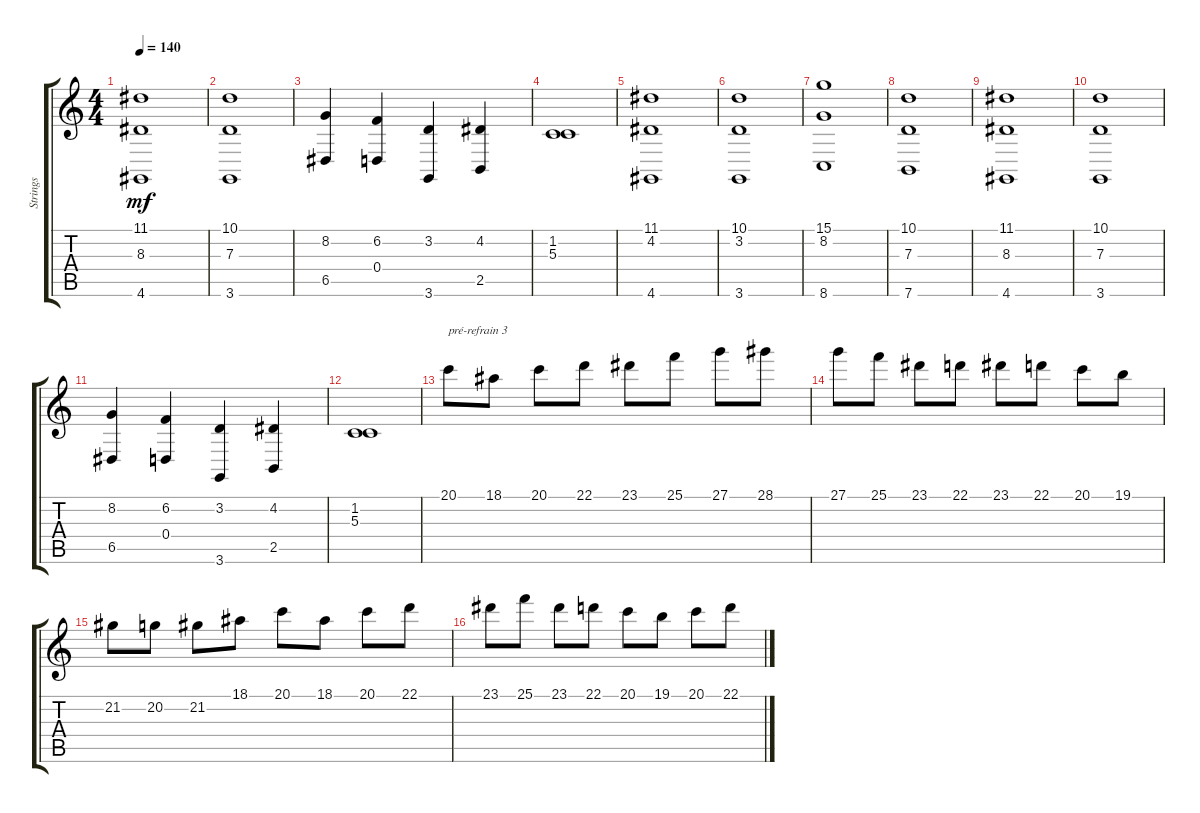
\track ("Strings" "Strings") {instrument stringensemble1}
\staff {score tabs}
\tuning (E4 B3 G3 D3 A2 E2) {hide}
\ts (4 4)
\tempo 140
\clef g2
\ks c
(11.1 8.3 4.6).1{dy mf} |
(10.1 7.3 3.6).1 |
(8.2 6.5).4 (6.2 0.4).4 (3.2 3.6).4 (4.2 2.5).4 |
(1.2 5.3).1 |
(11.1 4.2 4.6).1 |
(10.1 3.2 3.6).1 |
(15.1 8.2 8.6).1 |
(10.1 7.3 7.6).1 |
(11.1 8.3 4.6).1 |
(10.1 7.3 3.6).1 |
(8.2 6.5).4 (6.2 0.4).4 (3.2 3.6).4 (4.2 2.5).4 |
(1.2 5.3).1 |
20.1.8{txt "pré-refrain 3"} 18.1.8 20.1.8 22.1.8 23.1.8 25.1.8 27.1.8 28.1.8 |
27.1.8 25.1.8 23.1.8 22.1.8 23.1.8 22.1.8 20.1.8 19.1.8 |
21.2.8 20.2.8 21.2.8 18.1.8 20.1.8 18.1.8 20.1.8 22.1.8 |
23.1.8 25.1.8 23.1.8 22.1.8 20.1.8 19.1.8 20.1.8 22.1.8
